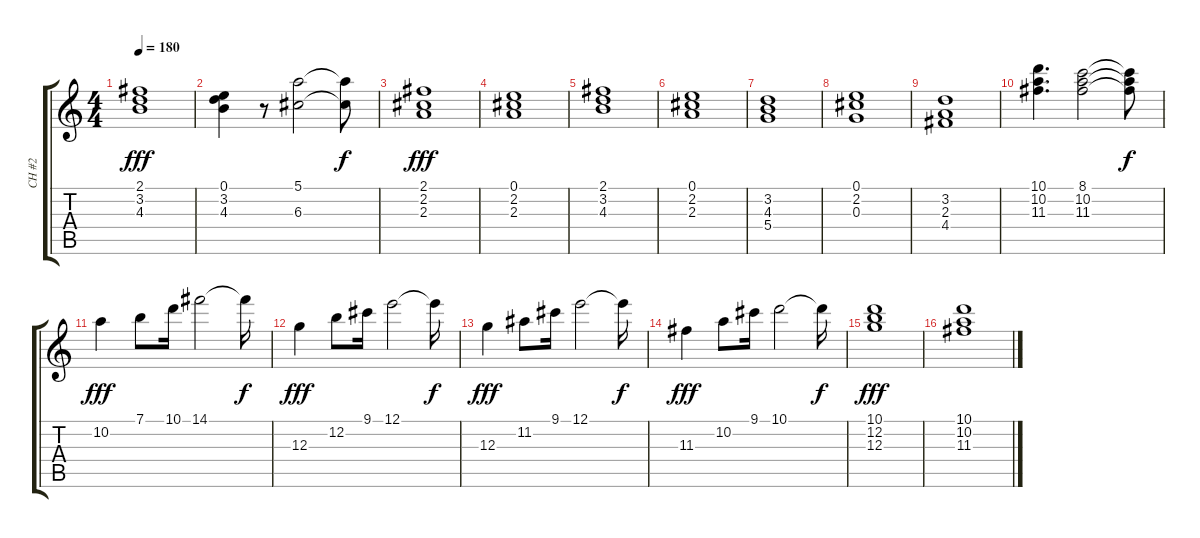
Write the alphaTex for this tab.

\track ("CH #2" "CH #2") {instrument acousticguitarnylon}
\staff {score tabs}
\tuning (E4 B3 G3 D3 A2 E2) {hide}
\ts (4 4)
\tempo 180
\clef g2
\ks c
(2.1 3.2 4.3).1{dy fff} |
(0.1 3.2 4.3).4 r.8 (5.1 6.3).2 (5.1{t} 6.3{t}).8{dy f} |
(2.1 2.2 2.3).1{dy fff} |
(0.1 2.2 2.3).1 |
(2.1 3.2 4.3).1 |
(0.1 2.2 2.3).1 |
(3.2 4.3 5.4).1 |
(0.1 2.2 0.3).1 |
(3.2 2.3 4.4).1 |
(10.1 10.2 11.3).4{d} (8.1 10.2 11.3).2 (8.1{t} 10.2{t} 11.3{t}).8{dy f} |
10.2.4{dy fff} 7.1.8 10.1.16 14.1.2 14.1{t}.16{dy f} |
12.3.4{dy fff} 12.2.8 9.1.16 12.1.2 12.1{t}.16{dy f} |
12.3.4{dy fff} 11.2.8 9.1.16 12.1.2 12.1{t}.16{dy f} |
11.3.4{dy fff} 10.2.8 9.1.16 10.1.2 10.1{t}.16{dy f} |
(10.1 12.2 12.3).1{dy fff} |
(10.1 10.2 11.3).1
